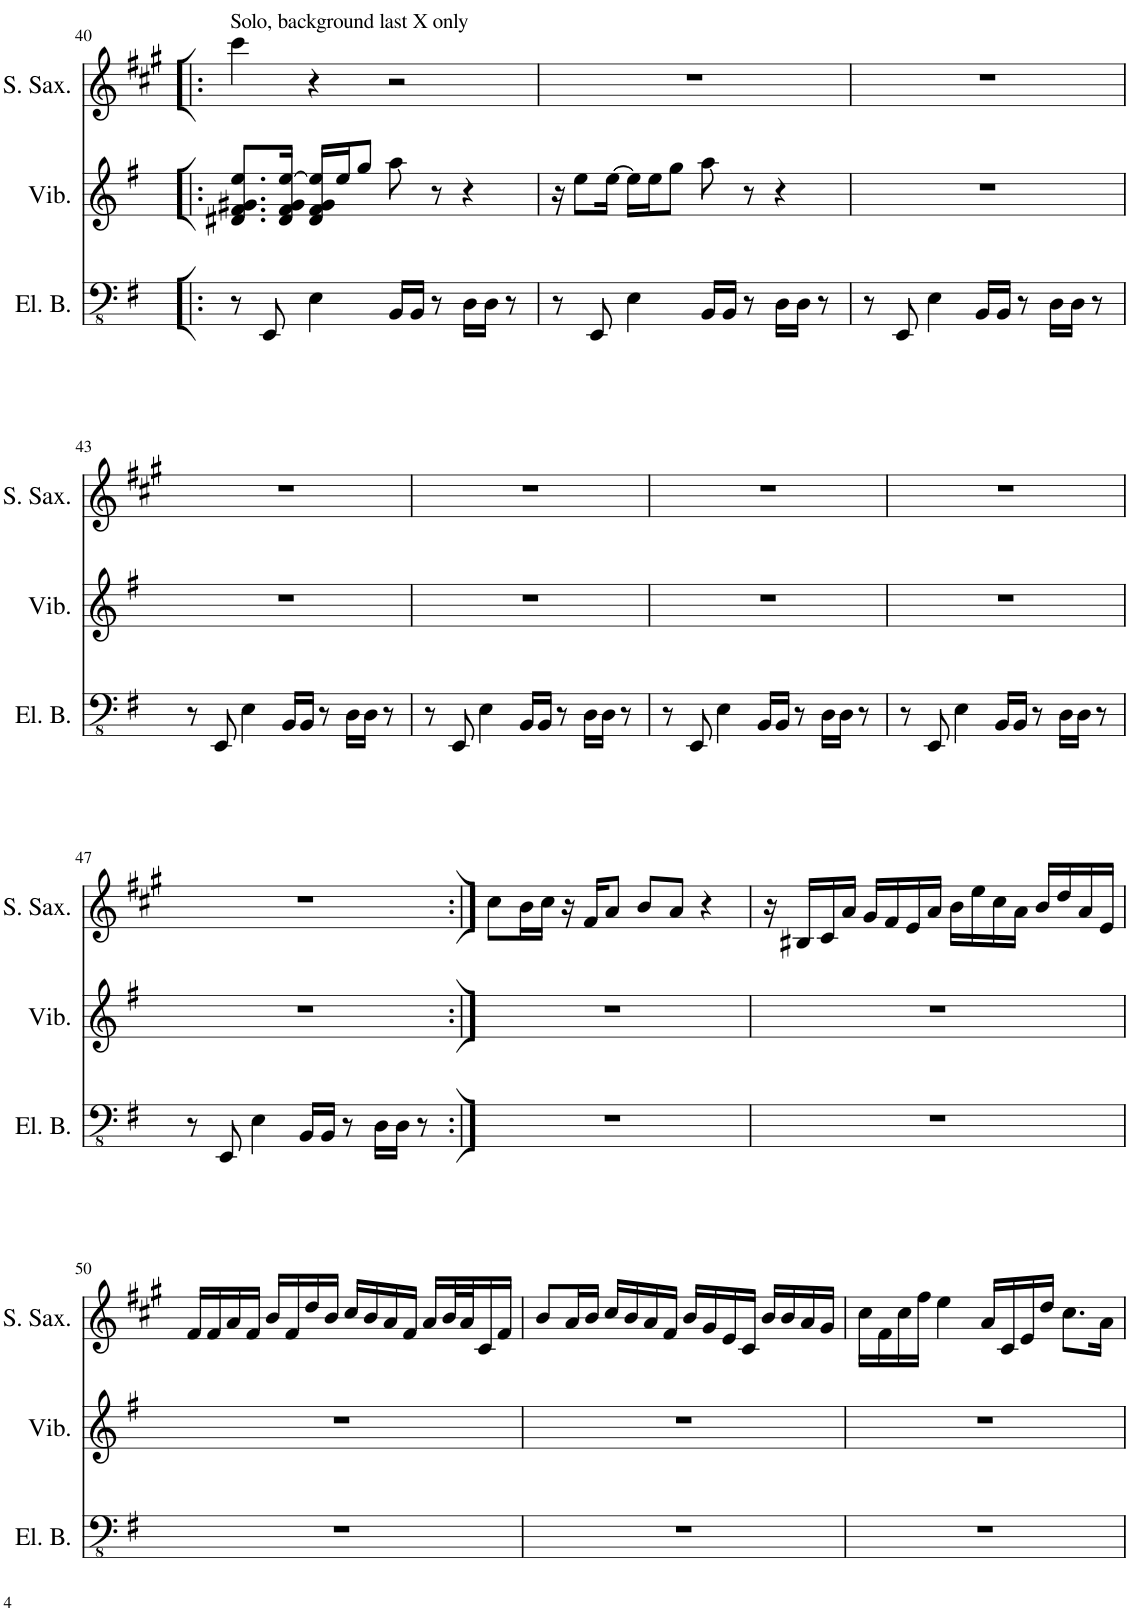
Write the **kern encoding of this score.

**kern	**kern	**kern
*part3	*part2	*part1
*staff3	*staff2	*staff1
*I"Electric Bass	*I"Vibraphone	*I"Soprano Saxophone
*I'El. B.	*I'Vib.	*I'S. Sax.
!!LO:PB:g=z
*clefFv4	*clefG2	*clefG2
*	*	*Trd1c2
*k[f#]	*k[f#]	*k[f#c#g#]
*M4/4	*M4/4	*M4/4
=40!|:	=40!|:	=40!|:
!	!	!LO:TX:a:t=Solo, background last X only
8r	8.d#X/ 8.f#/ 8.g#X/ 8.ee/L	4ccc#\
8EEE/	.	.
.	16d#/ 16f#/ 16g#/ [16ee/Jk	.
4EE\	16d#/ 16f#/ 16g#/ 16ee/]LL	4r
.	16ee/J	.
.	8gg/J	.
16BBB/LL	8aa\	2r
16BBB/JJ	.	.
8r	8r	.
16DD\LL	4r	.
16DD\JJ	.	.
8r	.	.
=41	=41	=41
8r	16r	1r
.	8ee\L	.
8EEE/	.	.
.	[16ee\Jk	.
4EE\	16ee\LL]	.
.	16ee\J	.
.	8gg\J	.
16BBB/LL	8aa\	.
16BBB/JJ	.	.
8r	8r	.
16DD\LL	4r	.
16DD\JJ	.	.
8r	.	.
=42	=42	=42
8r	1r	1r
8EEE/	.	.
4EE\	.	.
16BBB/LL	.	.
16BBB/JJ	.	.
8r	.	.
16DD\LL	.	.
16DD\JJ	.	.
8r	.	.
!!LO:LB:g=z
=43	=43	=43
8r	1r	1r
8EEE/	.	.
4EE\	.	.
16BBB/LL	.	.
16BBB/JJ	.	.
8r	.	.
16DD\LL	.	.
16DD\JJ	.	.
8r	.	.
=44	=44	=44
8r	1r	1r
8EEE/	.	.
4EE\	.	.
16BBB/LL	.	.
16BBB/JJ	.	.
8r	.	.
16DD\LL	.	.
16DD\JJ	.	.
8r	.	.
=45	=45	=45
8r	1r	1r
8EEE/	.	.
4EE\	.	.
16BBB/LL	.	.
16BBB/JJ	.	.
8r	.	.
16DD\LL	.	.
16DD\JJ	.	.
8r	.	.
=46	=46	=46
8r	1r	1r
8EEE/	.	.
4EE\	.	.
16BBB/LL	.	.
16BBB/JJ	.	.
8r	.	.
16DD\LL	.	.
16DD\JJ	.	.
8r	.	.
!!LO:LB:g=z
=47	=47	=47
8r	1r	1r
8EEE/	.	.
4EE\	.	.
16BBB/LL	.	.
16BBB/JJ	.	.
8r	.	.
16DD\LL	.	.
16DD\JJ	.	.
8r	.	.
=48:|!	=48:|!	=48:|!
1r	1r	8cc#\L
.	.	16b\L
.	.	16cc#\JJ
.	.	16r
.	.	16f#/KL
.	.	8a/J
.	.	8b/L
.	.	8a/J
.	.	4r
=49	=49	=49
1r	1r	16r
.	.	16B#X/LL
.	.	16c#/
.	.	16a/JJ
.	.	16g#/LL
.	.	16f#/
.	.	16e/
.	.	16a/JJ
.	.	16b\LL
.	.	16ee\
.	.	16cc#\
.	.	16a\JJ
.	.	16b/LL
.	.	16dd/
.	.	16a/
.	.	16e/JJ
!!LO:LB:g=z
=50	=50	=50
1r	1r	16f#/LL
.	.	16f#/
.	.	16a/
.	.	16f#/JJ
.	.	16b/LL
.	.	16f#/
.	.	16dd/
.	.	16b/JJ
.	.	16cc#/LL
.	.	16b/
.	.	16a/
.	.	16f#/JJ
.	.	16a/LL
.	.	32b/L
.	.	32a/J
.	.	16c#/
.	.	16f#/JJ
=51	=51	=51
1r	1r	8b/L
.	.	16a/L
.	.	16b/JJ
.	.	16cc#/LL
.	.	16b/
.	.	16a/
.	.	16f#/JJ
.	.	16b/LL
.	.	16g#/
.	.	16e/
.	.	16c#/JJ
.	.	16b/LL
.	.	16b/
.	.	16a/
.	.	16g#/JJ
=52	=52	=52
1r	1r	16cc#\LL
.	.	16f#\
.	.	16cc#\
.	.	16ff#\JJ
.	.	4ee\
.	.	16a/LL
.	.	16c#/
.	.	16e/
.	.	16dd/JJ
.	.	8.cc#\L
.	.	16a\Jk
=	=	=
*-	*-	*-
